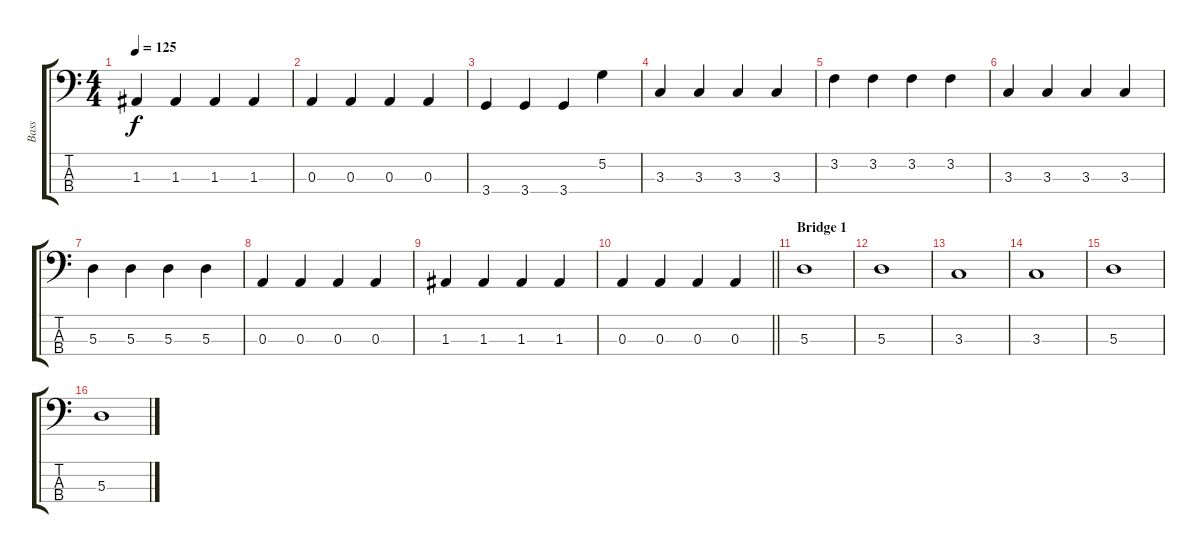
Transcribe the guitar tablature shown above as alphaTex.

\track ("Bass" "Bass") {instrument acousticguitarnylon}
\staff {score tabs}
\tuning (G2 D2 A1 E1) {hide}
\ts (4 4)
\tempo 125
\clef f4
\ks c
1.3.4{dy f} 1.3.4 1.3.4 1.3.4 |
0.3.4 0.3.4 0.3.4 0.3.4 |
3.4.4 3.4.4 3.4.4 5.2.4 |
3.3.4 3.3.4 3.3.4 3.3.4 |
3.2.4 3.2.4 3.2.4 3.2.4 |
3.3.4 3.3.4 3.3.4 3.3.4 |
5.3.4 5.3.4 5.3.4 5.3.4 |
0.3.4 0.3.4 0.3.4 0.3.4 |
1.3.4 1.3.4 1.3.4 1.3.4 |
\barLineRight lightlight
0.3.4 0.3.4 0.3.4 0.3.4 |
\section ("" "Bridge 1")
5.3.1 |
5.3.1 |
3.3.1 |
3.3.1 |
5.3.1 |
5.3.1
